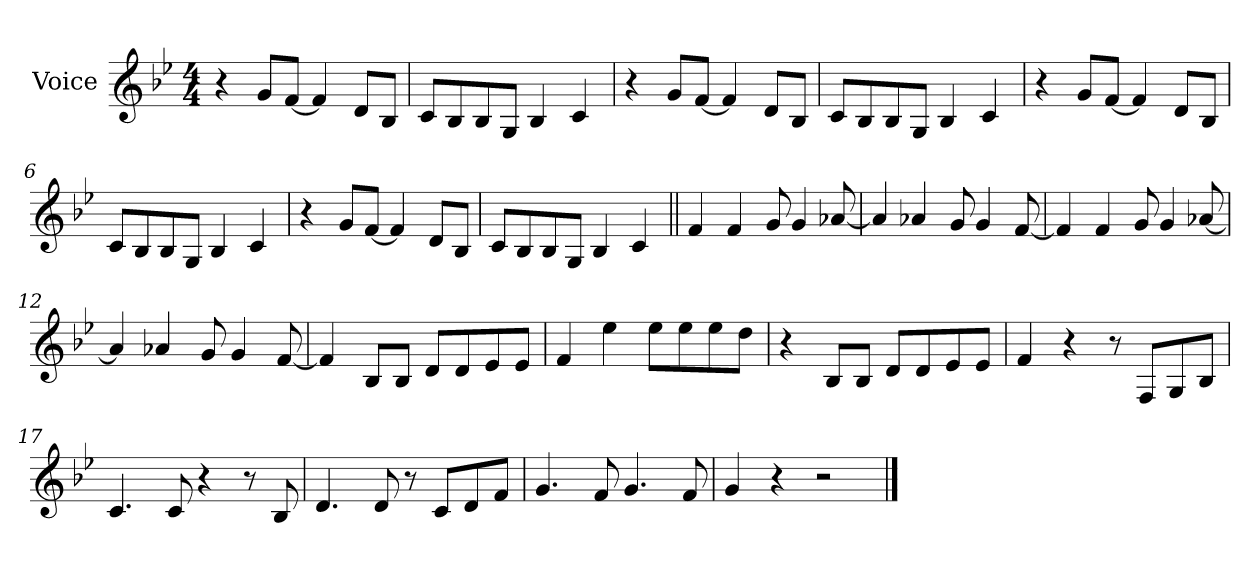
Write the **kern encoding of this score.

**kern
*part1
*staff1
*I"Voice
*I'V.
*clefG2
*k[b-e-]
*B-:
*M4/4
=1
4r
8g/L
[<8f/J
4f/]
8d/L
8B-/J
=2
8c/L
8B-/
8B-/
8G/J
4B-/
4c/
=3
4r
8g/L
[<8f/J
4f/]
8d/L
8B-/J
=4
8c/L
8B-/
8B-/
8G/J
4B-/
4c/
!!LO:LB:g=z
=5
4r
8g/L
[<8f/J
4f/]
8d/L
8B-/J
=6
8c/L
8B-/
8B-/
8G/J
4B-/
4c/
=7
4r
8g/L
[<8f/J
4f/]
8d/L
8B-/J
=8
8c/L
8B-/
8B-/
8G/J
4B-/
4c/
!!LO:LB:g=z
=9||
4f/
4f/
8g/
4g/
[<8a-X/
=10
4a-/]
4a-X/
8g/
4g/
[<8f/
=11
4f/]
4f/
8g/
4g/
[<8a-X/
=12
4a-/]
4a-X/
8g/
4g/
[<8f/
!!LO:LB:g=z
=13
4f/]
8B-/L
8B-/J
8d/L
8d/
8e-/
8e-/J
=14
4f/
4ee-\
8ee-\L
8ee-\
8ee-\
8dd\J
=15
4r
8B-/L
8B-/J
8d/L
8d/
8e-/
8e-/J
=16
4f/
4r
8r
8F/L
8G/
8B-/J
!!LO:LB:g=z
=17
4.c/
8c/
4r
8r
8B-/
=18
4.d/
8d/
8r
8c/L
8d/
8f/J
=19
4.g/
8f/
4.g/
8f/
=20
4g/
4r
2r
==
*-
